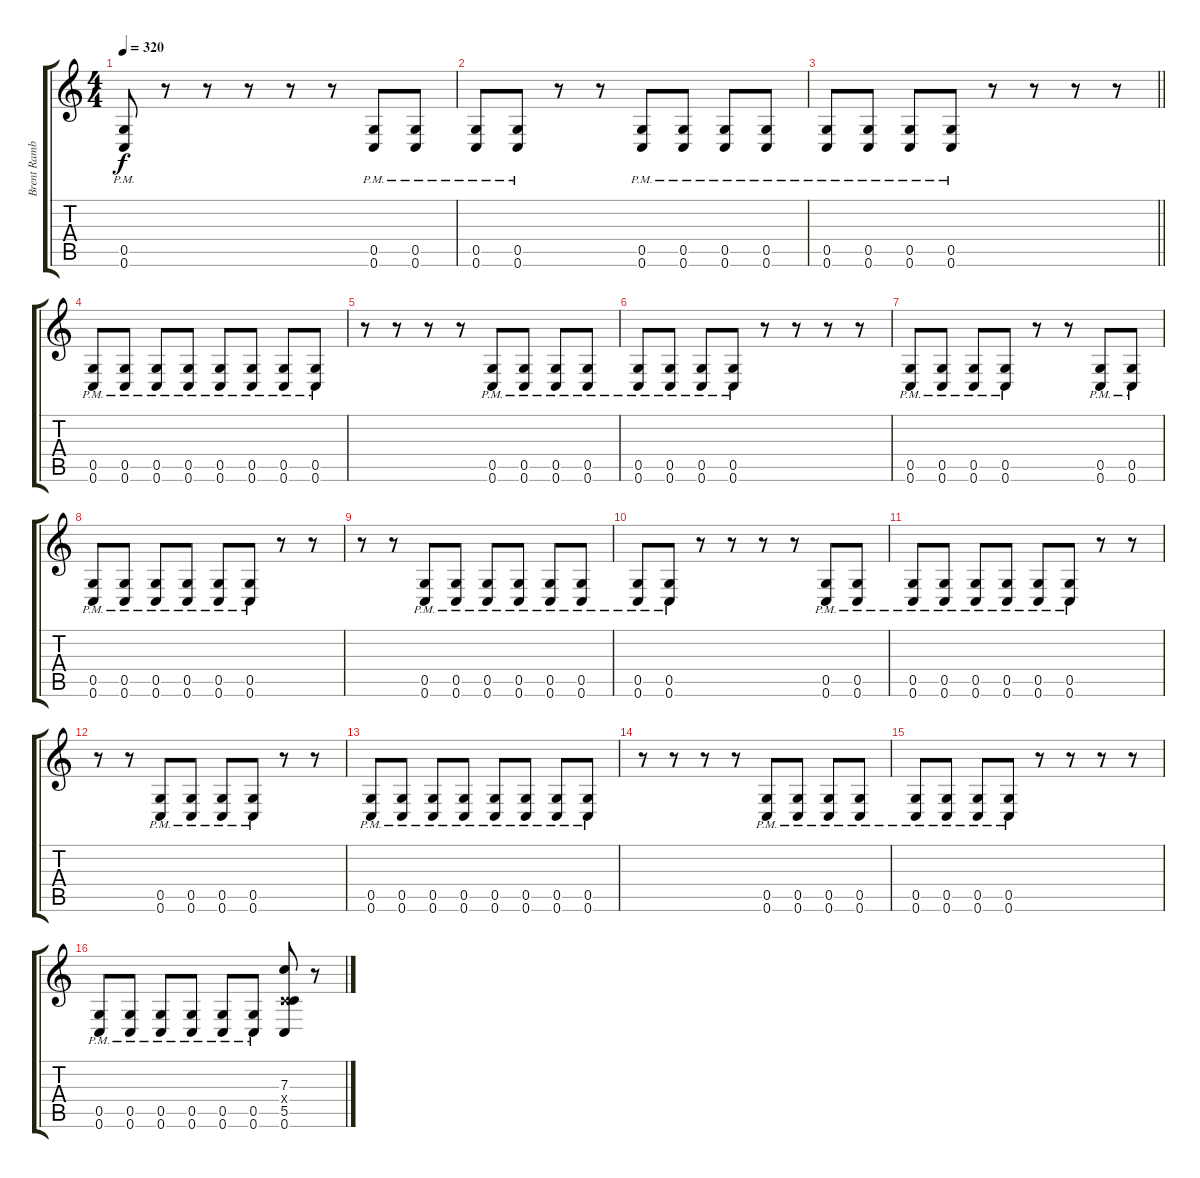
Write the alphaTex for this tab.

\track ("Brent Rambler (Guitar 2)" "Brent Ramb") {instrument distortionguitar}
\staff {score tabs}
\tuning (D4 A3 F3 C3 G2 C2) {hide}
\ts (4 4)
\tempo 320
\clef g2
\ks c
(0.5{pm} 0.6{pm}).8{dy f} r.8 r.8 r.8 r.8 r.8 (0.5{pm} 0.6{pm}).8 (0.5{pm} 0.6{pm}).8 |
(0.5{pm} 0.6{pm}).8 (0.5{pm} 0.6{pm}).8 r.8 r.8 (0.5{pm} 0.6{pm}).8 (0.5{pm} 0.6{pm}).8 (0.5{pm} 0.6{pm}).8 (0.5{pm} 0.6{pm}).8 |
\barLineRight lightlight
(0.5{pm} 0.6{pm}).8 (0.5{pm} 0.6{pm}).8 (0.5{pm} 0.6{pm}).8 (0.5{pm} 0.6{pm}).8 r.8 r.8 r.8 r.8 |
(0.5{pm} 0.6{pm}).8 (0.5{pm} 0.6{pm}).8 (0.5{pm} 0.6{pm}).8 (0.5{pm} 0.6{pm}).8 (0.5{pm} 0.6{pm}).8 (0.5{pm} 0.6{pm}).8 (0.5{pm} 0.6{pm}).8 (0.5{pm} 0.6{pm}).8 |
r.8 r.8 r.8 r.8 (0.5{pm} 0.6{pm}).8 (0.5{pm} 0.6{pm}).8 (0.5{pm} 0.6{pm}).8 (0.5{pm} 0.6{pm}).8 |
(0.5{pm} 0.6{pm}).8 (0.5{pm} 0.6{pm}).8 (0.5{pm} 0.6{pm}).8 (0.5{pm} 0.6{pm}).8 r.8 r.8 r.8 r.8 |
(0.5{pm} 0.6{pm}).8 (0.5{pm} 0.6{pm}).8 (0.5{pm} 0.6{pm}).8 (0.5{pm} 0.6{pm}).8 r.8 r.8 (0.5{pm} 0.6{pm}).8 (0.5{pm} 0.6{pm}).8 |
(0.5{pm} 0.6{pm}).8 (0.5{pm} 0.6{pm}).8 (0.5{pm} 0.6{pm}).8 (0.5{pm} 0.6{pm}).8 (0.5{pm} 0.6{pm}).8 (0.5{pm} 0.6{pm}).8 r.8 r.8 |
r.8 r.8 (0.5{pm} 0.6{pm}).8 (0.5{pm} 0.6{pm}).8 (0.5{pm} 0.6{pm}).8 (0.5{pm} 0.6{pm}).8 (0.5{pm} 0.6{pm}).8 (0.5{pm} 0.6{pm}).8 |
(0.5{pm} 0.6{pm}).8 (0.5{pm} 0.6{pm}).8 r.8 r.8 r.8 r.8 (0.5{pm} 0.6{pm}).8 (0.5{pm} 0.6{pm}).8 |
(0.5{pm} 0.6{pm}).8 (0.5{pm} 0.6{pm}).8 (0.5{pm} 0.6{pm}).8 (0.5{pm} 0.6{pm}).8 (0.5{pm} 0.6{pm}).8 (0.5{pm} 0.6{pm}).8 r.8 r.8 |
r.8 r.8 (0.5{pm} 0.6{pm}).8 (0.5{pm} 0.6{pm}).8 (0.5{pm} 0.6{pm}).8 (0.5{pm} 0.6{pm}).8 r.8 r.8 |
(0.5{pm} 0.6{pm}).8 (0.5{pm} 0.6{pm}).8 (0.5{pm} 0.6{pm}).8 (0.5{pm} 0.6{pm}).8 (0.5{pm} 0.6{pm}).8 (0.5{pm} 0.6{pm}).8 (0.5{pm} 0.6{pm}).8 (0.5{pm} 0.6{pm}).8 |
r.8 r.8 r.8 r.8 (0.5{pm} 0.6{pm}).8 (0.5{pm} 0.6{pm}).8 (0.5{pm} 0.6{pm}).8 (0.5{pm} 0.6{pm}).8 |
(0.5{pm} 0.6{pm}).8 (0.5{pm} 0.6{pm}).8 (0.5{pm} 0.6{pm}).8 (0.5{pm} 0.6{pm}).8 r.8 r.8 r.8 r.8 |
(0.5{pm} 0.6{pm}).8 (0.5{pm} 0.6{pm}).8 (0.5{pm} 0.6{pm}).8 (0.5{pm} 0.6{pm}).8 (0.5{pm} 0.6{pm}).8 (0.5{pm} 0.6{pm}).8 (7.3 0.4{x} 5.5 0.6).8 r.8
